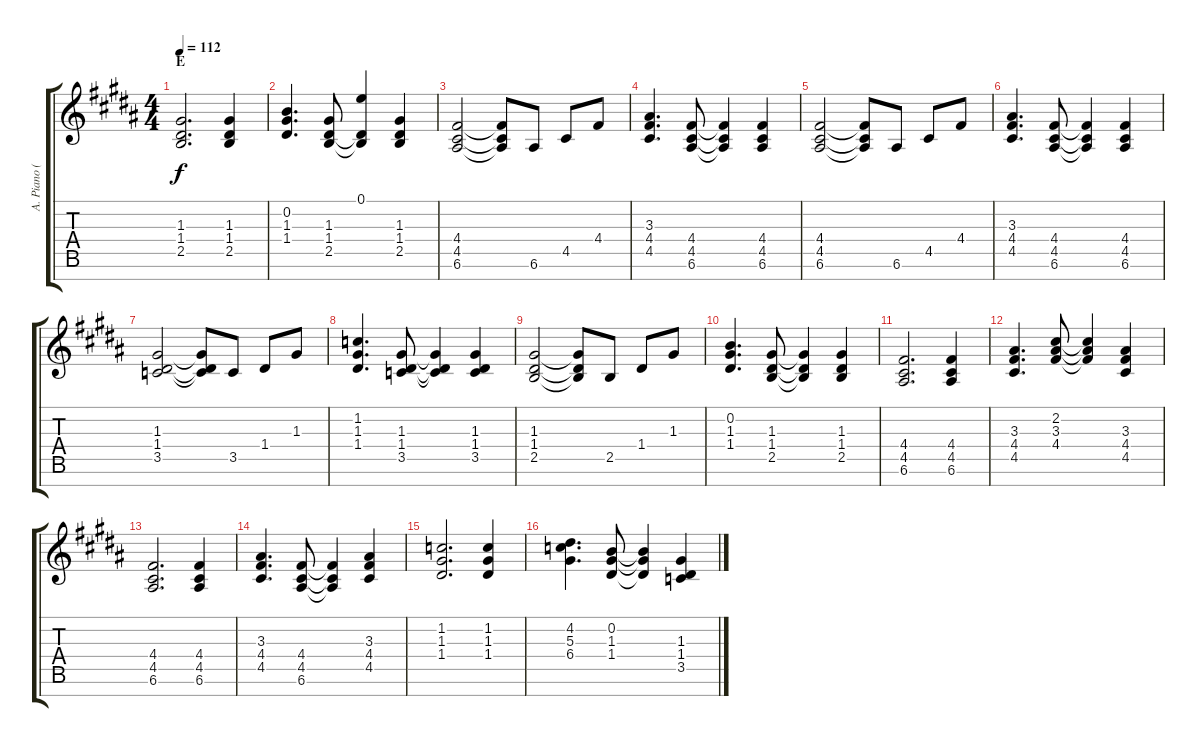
\track ("A. Piano (Right Hand)" "A. Piano (") {instrument brightacousticpiano}
\staff {score tabs}
\tuning (E5 B4 G4 D4 A3 E3 B2) {hide}
\ts (4 4)
\section ("" "E")
\tempo 112
\clef g2
\ks b
(1.3 1.4 2.5).2{d dy f} (1.3 1.4 2.5).4 |
(0.2 1.3 1.4).4{d} (1.3 1.4 2.5).8 (0.1 1.4{t} 2.5{t}).4 (1.3 1.4 2.5).4 |
(4.4 4.5 6.6).2 (4.4{t} 4.5{t} 6.6{t}).8 6.6.8 4.5.8 4.4.8 |
(3.3 4.4 4.5).4{d} (4.4 4.5 6.6).8 (4.4{t} 4.5{t} 6.6{t}).4 (4.4 4.5 6.6).4 |
(4.4 4.5 6.6).2 (4.4{t} 4.5{t} 6.6{t}).8 6.6.8 4.5.8 4.4.8 |
(3.3 4.4 4.5).4{d} (4.4 4.5 6.6).8 (4.4{t} 4.5{t} 6.6{t}).4 (4.4 4.5 6.6).4 |
(1.3 1.4 3.5).2 (1.3{t} 1.4{t} 3.5{t}).8 3.5.8 1.4.8 1.3.8 |
(1.2 1.3 1.4).4{d} (1.3 1.4 3.5).8 (1.3{t} 1.4{t} 3.5{t}).4 (1.3 1.4 3.5).4 |
(1.3 1.4 2.5).2 (1.3{t} 1.4{t} 2.5{t}).8 2.5.8 1.4.8 1.3.8 |
(0.2 1.3 1.4).4{d} (1.3 1.4 2.5).8 (1.3{t} 1.4{t} 2.5{t}).4 (1.3 1.4 2.5).4 |
(4.4 4.5 6.6).2{d} (4.4 4.5 6.6).4 |
(3.3 4.4 4.5).4{d} (2.2 3.3 4.4).8 (2.2{t} 3.3{t} 4.4{t}).4 (3.3 4.4 4.5).4 |
(4.4 4.5 6.6).2{d} (4.4 4.5 6.6).4 |
(3.3 4.4 4.5).4{d} (4.4 4.5 6.6).8 (4.4{t} 4.5{t} 6.6{t}).4 (3.3 4.4 4.5).4 |
(1.2 1.3 1.4).2{d} (1.2 1.3 1.4).4 |
(4.2 5.3 6.4).4{d} (0.2 1.3 1.4).8 (0.2{t} 1.3{t} 1.4{t}).4 (1.3 1.4 3.5).4
